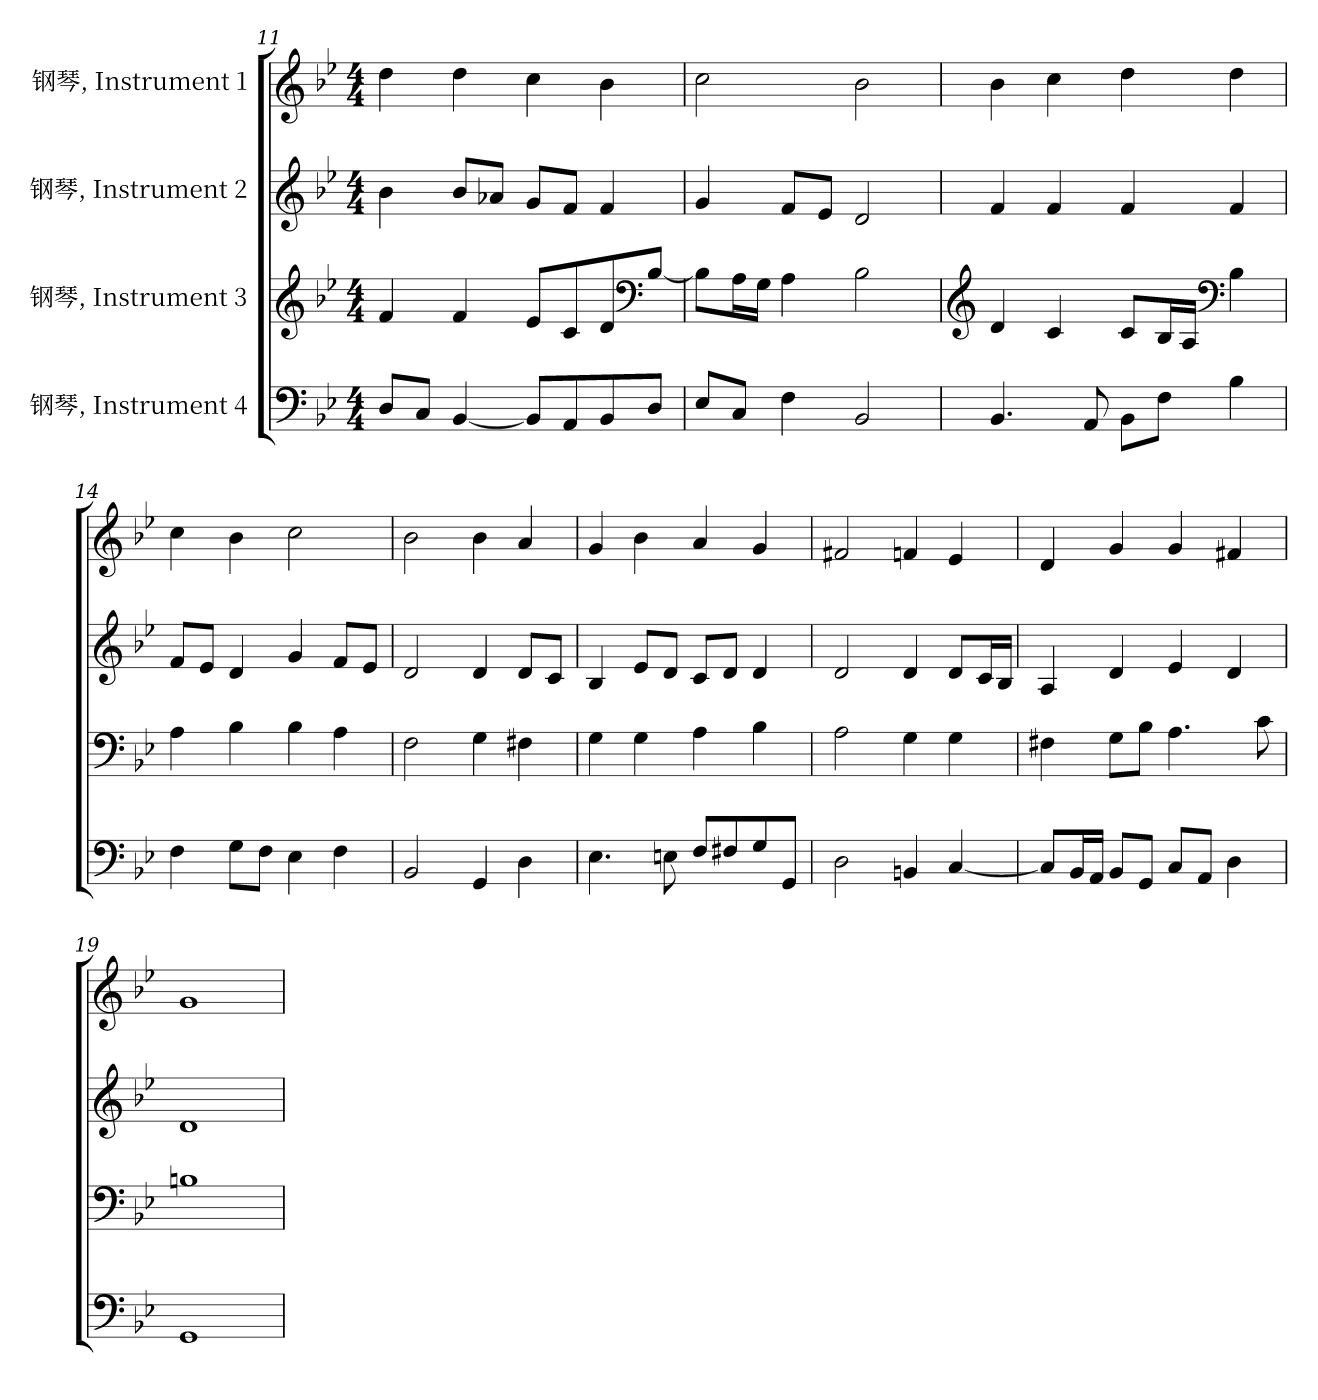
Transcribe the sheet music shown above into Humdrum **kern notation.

**kern	**kern	**kern	**kern
*part4	*part3	*part2	*part1
*staff4	*staff3	*staff2	*staff1
*I"钢琴, Instrument 4	*I"钢琴, Instrument 3	*I"钢琴, Instrument 2	*I"钢琴, Instrument 1
*clefF4	*clefG2	*clefG2	*clefG2
*k[b-e-]	*k[b-e-]	*k[b-e-]	*k[b-e-]
*M4/4	*M4/4	*M4/4	*M4/4
=11	=11	=11	=11
8D/L	4f/	4b-\	4dd\
8C/J	.	.	.
[4BB-/	4f/	8b-/L	4dd\
.	.	8a-X/J	.
8BB-/L]	8e-/L	8g/L	4cc\
8AA/	8c/	8f/J	.
8BB-/	8d/	4f/	4b-\
*	*clefF4	*	*
8D/J	[8B-/J	.	.
=12	=12	=12	=12
8E-/L	8B-\L]	4g/	2cc\
8C/J	16A\L	.	.
.	16G\JJ	.	.
4F\	4A\	8f/L	.
.	.	8e-/J	.
2BB-/	2B-\	2d/	2b-\
!!LO:PB:g=z
=13	=13	=13	=13
*	*clefG2	*	*
4.BB-/	4d/	4f/	4b-\
.	4c/	4f/	4cc\
8AA/	.	.	.
8BB-\L	8c/L	4f/	4dd\
8F\J	16B-/L	.	.
.	16A/JJ	.	.
*	*clefF4	*	*
4B-\	4B-\	4f/	4dd\
=14	=14	=14	=14
4F\	4A\	8f/L	4cc\
.	.	8e-/J	.
8G\L	4B-\	4d/	4b-\
8F\J	.	.	.
4E-\	4B-\	4g/	2cc\
4F\	4A\	8f/L	.
.	.	8e-/J	.
=15	=15	=15	=15
2BB-/	2F\	2d/	2b-\
4GG/	4G\	4d/	4b-\
4D\	4F#X\	8d/L	4a/
.	.	8c/J	.
=16	=16	=16	=16
4.E-\	4G\	4B-/	4g/
.	4G\	8e-/L	4b-\
8En\	.	8d/J	.
8F/L	4A\	8c/L	4a/
8F#X/	.	8d/J	.
8G/	4B-\	4d/	4g/
8GG/J	.	.	.
=17	=17	=17	=17
2D\	2A\	2d/	2f#X/
4BBn/	4G\	4d/	4fn/
[4C/	4G\	8d/L	4e-/
.	.	16c/L	.
.	.	16B-/JJ	.
!!LO:LB:g=z
=18	=18	=18	=18
8C/L]	4F#X\	4A/	4d/
16BB-/L	.	.	.
16AA/JJ	.	.	.
8BB-/L	8G\L	4d/	4g/
8GG/J	8B-\J	.	.
8C/L	4.A\	4e-/	4g/
8AA/J	.	.	.
4D\	.	4d/	4f#X/
.	8c\	.	.
=19	=19	=19	=19
1GG	1Bn	1d	1g
=	=	=	=
*-	*-	*-	*-
